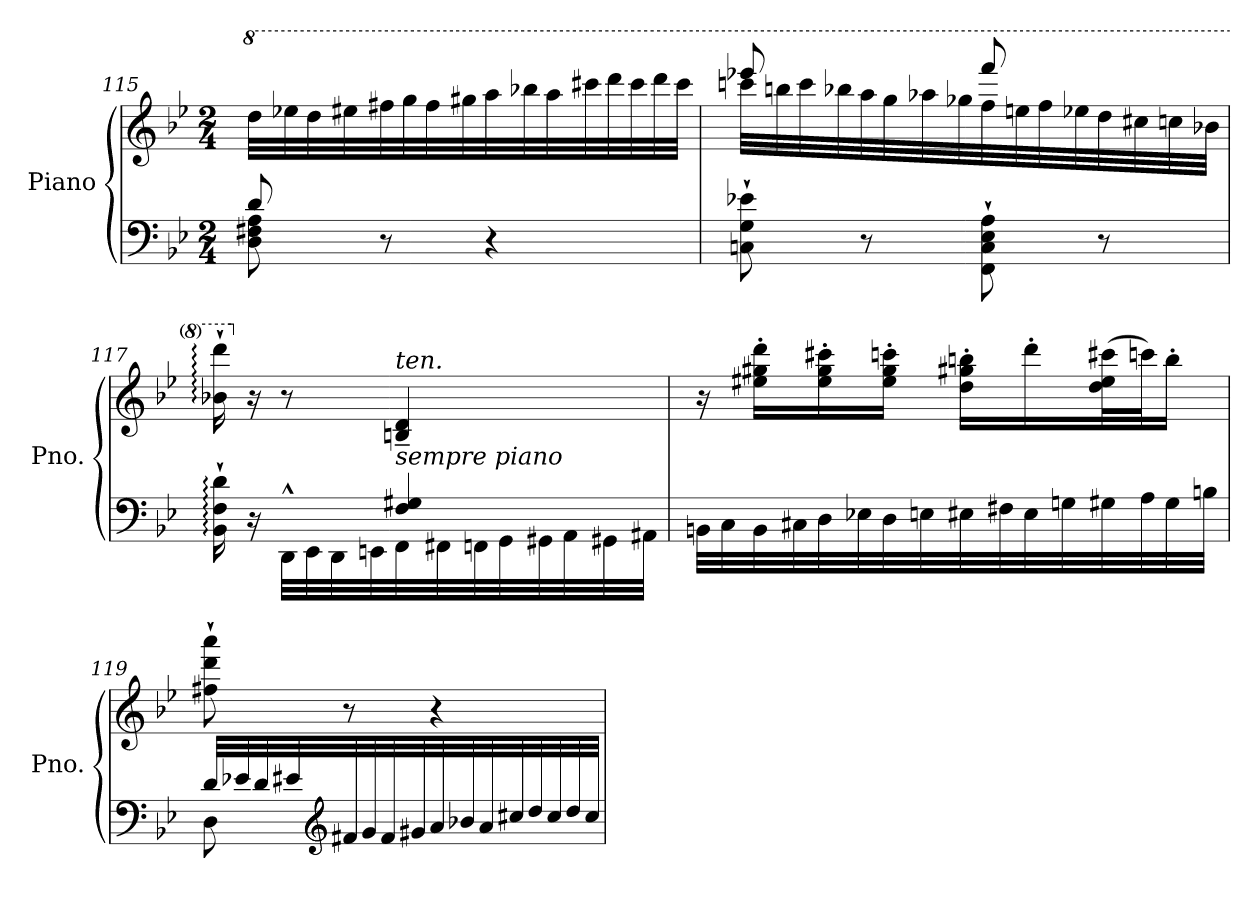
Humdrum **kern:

**kern	**kern
*part1	*part1
*staff2	*staff1
*I"Piano	*
*I'Pno.	*
!!LO:LB:g=z
*clefF4	*clefG2
*k[b-e-]	*k[b-e-]
*M2/4	*M2/4
=115	=115
*^	*
*	*	*8va
8D\` 8F#X\` 8A\`	8d`/	32ddd\LLL
.	.	32eee-X\
.	.	32ddd\
.	.	32eee#X\
8r	4.ryy	32fff#X\
.	.	32ggg\
.	.	32fff#\
.	.	32ggg#X\
4r	.	32aaa\
.	.	32bbb-X\
.	.	32aaa\
.	.	32cccc#X\
.	.	32dddd\
.	.	32cccc#\
.	.	32dddd\
.	.	32cccc#\JJJ
*v	*v	*
=116	=116
*	*^
8Cn\` 8G\` 8e-X\`	32ccccn\LLL	8eeee-X/
.	32bbbn\	.
.	32cccc\	.
.	32bbb-X\	.
8r	32aaa\	8ryy
.	32ggg\	.
.	32aaa-X\	.
.	32ggg-X\	.
8FF\` 8C\` 8E-\` 8A\`	32fff\	8ffff/
.	32eeen\	.
.	32fff\	.
.	32eee-X\	.
8r	32ddd\	8ryy
.	32ccc#X\	.
.	32cccn\	.
.	32bb-X\JJJ	.
*	*v	*v
=117	=117
*^	*
16BB-\:` 16F\:` 16d\:`	4ryy	16bb-X\:` 16dddd\:`
*	*	*X8va
16r	.	16r
32DD^^\LLL	.	8r
32EE-\	.	.
32DD\	.	.
32EEn\	.	.
!	!	!LO:TX:a:i:t=ten.
!	!	!LO:TX:b:i:t=sempre piano
32FF\	4F/ 4G#X/	4Bn/~ 4d/~
32FF#X\	.	.
32FFn\	.	.
32GG\	.	.
32GG#X\	.	.
32AA\	.	.
32GG#X\	.	.
32AA#X\JJJ	.	.
*v	*v	*
!!LO:LB:g=z
=118	=118
32BBn\LLL	16r
32C\	.
32BB\	16ee#X\' 16gg#X\' 16ddd\'LL
32C#X\	.
32D\	16ee#\' 16gg#\' 16ccc#X\'
32E-X\	.
32D\	16ee#\' 16gg#\' 16cccn\'JJ
32En\	.
32E#X\	16dd\' 16gg#X\' 16bbn\'LL
32F#X\	.
32E#\	16ddd'\
32Gn\	.
32G#X\	(32dd\ 32ee#\ 32ccc#X\L
32A\	32cccn\J)
32G#\	16bb'\JJ
32Bn\JJJ	.
=119	=119
*^	*
32d/LLL	8D\	8ff#X\` 8ddd\` 8aaa\`
32e-X/	.	.
32d/	.	.
32e#X/	.	.
*clefG2	*	*
32f#X/	4.ryy	8r
32g/	.	.
32f#/	.	.
32g#X/	.	.
32a/	.	4r
32b-X/	.	.
32a/	.	.
32cc#X/	.	.
32dd/	.	.
32cc#/	.	.
32dd/	.	.
32cc#/JJJ	.	.
*v	*v	*
=	=
*-	*-
